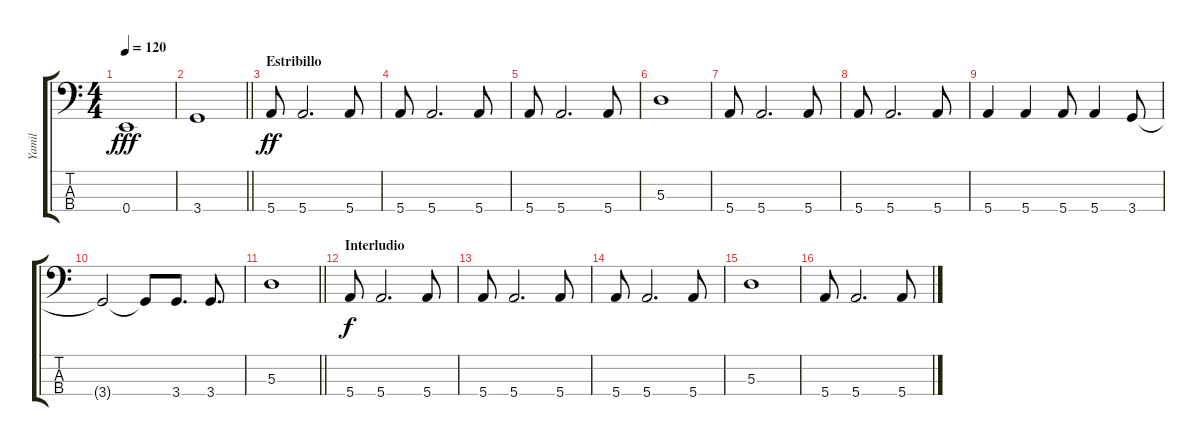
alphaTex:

\track ("Yamil" "Yamil") {instrument electricbasspick}
\staff {score tabs}
\tuning (G2 D2 A1 E1) {hide}
\ts (4 4)
\tempo 120
\clef f4
\ks c
0.4.1{dy fff} |
\barLineRight lightlight
3.4.1 |
\section ("" "Estribillo")
5.4.8{dy ff} 5.4.2{d} 5.4.8 |
5.4.8 5.4.2{d} 5.4.8 |
5.4.8 5.4.2{d} 5.4.8 |
5.3.1 |
5.4.8 5.4.2{d} 5.4.8 |
5.4.8 5.4.2{d} 5.4.8 |
5.4.4 5.4.4 5.4.8 5.4.4 3.4.8 |
3.4{t}.2 3.4{t}.8 3.4.8{d} 3.4.8{d} |
\barLineRight lightlight
5.3.1 |
\section ("" "Interludio")
5.4.8{dy f} 5.4.2{d} 5.4.8 |
5.4.8 5.4.2{d} 5.4.8 |
5.4.8 5.4.2{d} 5.4.8 |
5.3.1 |
5.4.8 5.4.2{d} 5.4.8
